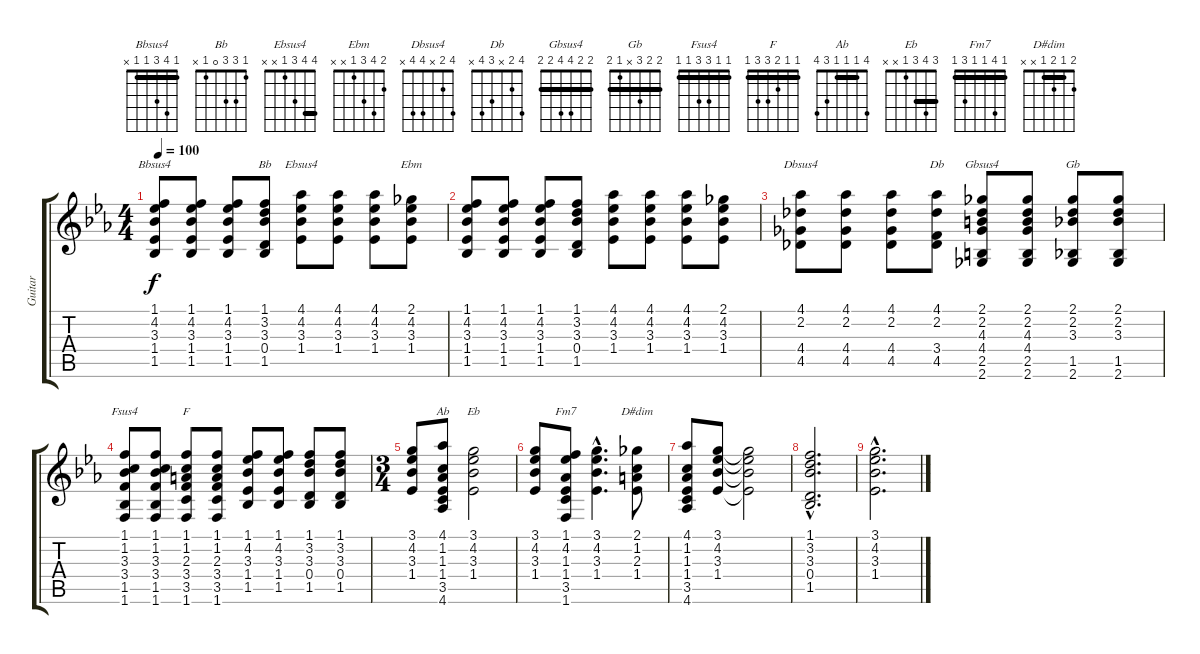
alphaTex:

\track ("Guitar" "Guitar") {instrument acousticguitarnylon}
\staff {score tabs}
\tuning (E4 B3 G3 D3 A2 E2) {hide}
\chord ("Bbsus4" 1 4 3 1 1 x) {barre 1}
\chord ("Bb" 1 3 3 0 1 x)
\chord ("Ebsus4" 4 4 3 1 x x) {barre 4}
\chord ("Ebm" 2 4 3 1 x x)
\chord ("Dbsus4" 4 2 x 4 4 x)
\chord ("Db" 4 2 x 3 4 x)
\chord ("Gbsus4" 2 2 4 4 2 2) {barre 2}
\chord ("Gb" 2 2 3 x 1 2) {barre 2}
\chord ("Fsus4" 1 1 3 3 1 1) {barre 1}
\chord ("F" 1 1 2 3 3 1) {barre 1}
\chord ("Ab" 4 1 1 1 3 4) {barre 1}
\chord ("Eb" 3 4 3 1 x x) {barre 3}
\chord ("Fm7" 1 4 1 1 3 1) {barre 1}
\chord ("D#dim" 2 1 2 1 x x) {barre 1}
\ts (4 4)
\tempo 100
\clef g2
\ks eb
(1.1 4.2 3.3 1.4 1.5).8{ch "Bbsus4" dy f} (1.1 4.2 3.3 1.4 1.5).8 (1.1 4.2 3.3 1.4 1.5).8 (1.1 3.2 3.3 0.4 1.5).8{ch "Bb"} (4.1 4.2 3.3 1.4).8{ch "Ebsus4"} (4.1 4.2 3.3 1.4).8 (4.1 4.2 3.3 1.4).8 (2.1 4.2 3.3 1.4).8{ch "Ebm"} |
(1.1 4.2 3.3 1.4 1.5).8 (1.1 4.2 3.3 1.4 1.5).8 (1.1 4.2 3.3 1.4 1.5).8 (1.1 3.2 3.3 0.4 1.5).8 (4.1 4.2 3.3 1.4).8 (4.1 4.2 3.3 1.4).8 (4.1 4.2 3.3 1.4).8 (2.1 4.2 3.3 1.4).8 |
(4.1 2.2 4.4 4.5).8{ch "Dbsus4"} (4.1 2.2 4.4 4.5).8 (4.1 2.2 4.4 4.5).8 (4.1 2.2 3.4 4.5).8{ch "Db"} (2.1 2.2 4.3 4.4 2.5 2.6).8{ch "Gbsus4"} (2.1 2.2 4.3 4.4 2.5 2.6).8 (2.1 2.2 3.3 1.5 2.6).8{ch "Gb"} (2.1 2.2 3.3 1.5 2.6).8 |
(1.1 1.2 3.3 3.4 1.5 1.6).8{ch "Fsus4"} (1.1 1.2 3.3 3.4 1.5 1.6).8 (1.1 1.2 2.3 3.4 3.5 1.6).8{ch "F"} (1.1 1.2 2.3 3.4 3.5 1.6).8 (1.1 4.2 3.3 1.4 1.5).8 (1.1 4.2 3.3 1.4 1.5).8 (1.1 3.2 3.3 0.4 1.5).8 (1.1 3.2 3.3 0.4 1.5).8 |
\ts (3 4)
(3.1 4.2 3.3 1.4).8 (4.1 1.2 1.3 1.4 3.5 4.6).8{ch "Ab"} (3.1 4.2 3.3 1.4).2{ch "Eb"} |
(3.1 4.2 3.3 1.4).8 (1.1 4.2 1.3 1.4 3.5 1.6).8{ch "Fm7"} (3.1{hac} 4.2{hac} 3.3{hac} 1.4{hac}).4{d} (2.1 1.2 2.3 1.4).8{ch "D#dim"} |
(4.1 1.2 1.3 1.4 3.5 4.6).8 (3.1 4.2 3.3 1.4).8 (3.1{t} 4.2{t} 3.3{t} 1.4{t}).2 |
(1.1{hac} 3.2{hac} 3.3{hac} 0.4{hac} 1.5{hac}).2{d} |
(3.1{hac} 4.2{hac} 3.3{hac} 1.4{hac}).2{d}
